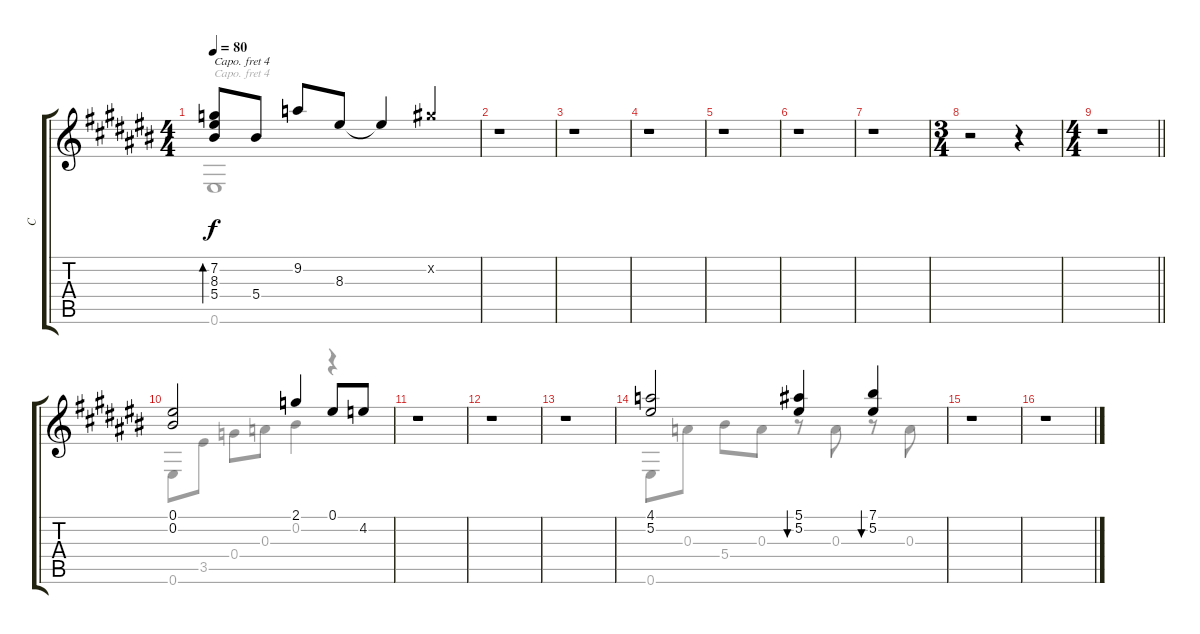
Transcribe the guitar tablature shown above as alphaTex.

\track ("C" "C") {instrument acousticguitarnylon}
\staff {score tabs}
\capo 4
\tuning (Db4 Ab3 F3 Eb3 Bb2 Db2) {hide}
\voice
\ts (4 4)
\tempo 80
\clef g2
\ks c#
(7.2 8.3 5.4).8{bd 30 dy f instrument acousticguitarnylon} 5.4.8 9.2.8 8.3.8 8.3{t}.4 8.2{x}.4 |
\ks a#minor
r.1 |
r.1 |
r.1 |
r.1 |
r.1 |
r.1 |
\ts (3 4)
r.2 r.4 |
\ts (4 4)
\barLineRight lightlight
r.1 |
\section ("" " ")
(0.1 0.2).2 2.1.4 0.1.8 4.2.8 |
r.1 |
r.1 |
r.1 |
(4.1 5.2).2 (5.1 5.2).4{bu 30} (7.1 5.2).4{bu 30} |
r.1 |
r.1
\voice
\clef g2
\ottava regular
\simile none
\ks c#
0.6.1{dy f} |
\ks a#minor
|
|
|
|
|
|
|
\barLineRight lightlight
|
0.6.8 3.5.8 0.4.8 0.3.8 0.2.4 r.4 |
|
|
|
0.6.8 0.3.8 5.4.8 0.3.8 r.8 0.3.8 r.8 0.3.8 |
|
